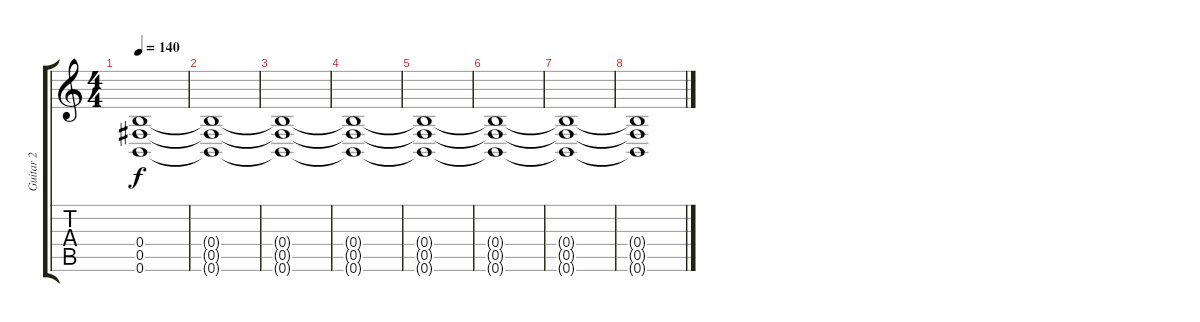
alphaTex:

\track ("Guitar 2" "Guitar 2") {instrument distortionguitar}
\staff {score tabs}
\tuning (Db4 Ab3 E3 B2 Gb2 B1) {hide}
\ts (4 4)
\tempo 140
\clef g2
\ks c
(0.4 0.5 0.6).1{dy f} |
(0.4{t} 0.5{t} 0.6{t}).1 |
(0.4{t} 0.5{t} 0.6{t}).1 |
(0.4{t} 0.5{t} 0.6{t}).1 |
(0.4{t} 0.5{t} 0.6{t}).1{volume 0} |
(0.4{t} 0.5{t} 0.6{t}).1 |
(0.4{t} 0.5{t} 0.6{t}).1 |
(0.4{t} 0.5{t} 0.6{t}).1
